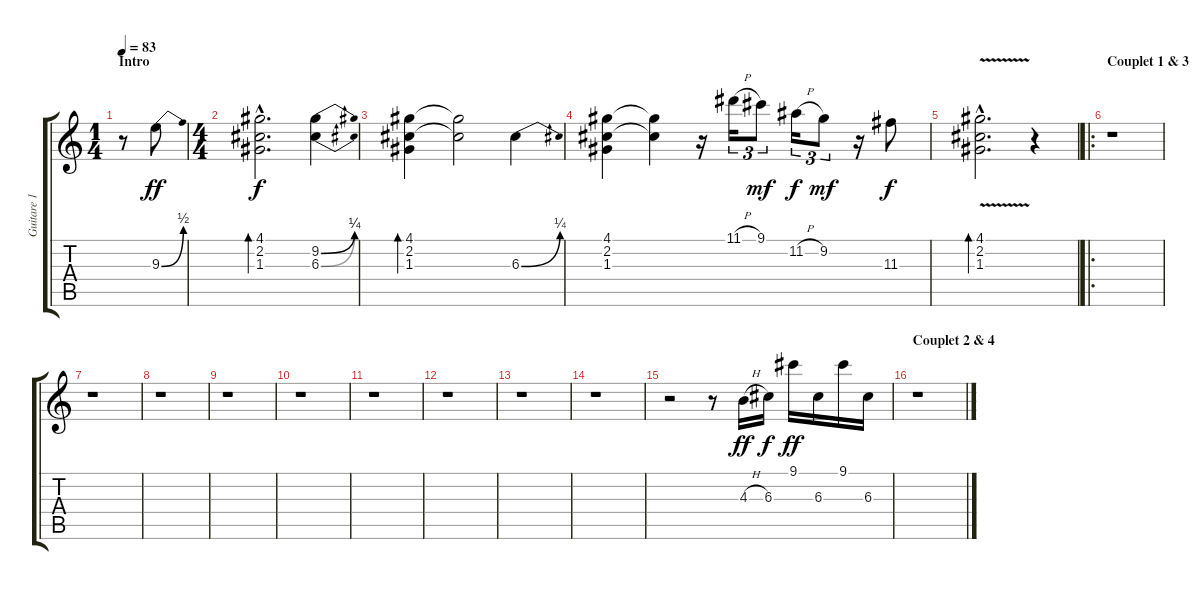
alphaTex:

\track ("Guitare 1" "Guitare 1") {instrument electricguitarjazz}
\staff {score tabs}
\tuning (E4 B3 G3 D3 A2 E2) {hide}
\ts (1 4)
\section ("" "Intro")
\tempo 83
\clef g2
\ks c
r.8{dy ff instrument electricguitarjazz} 9.3{be (bend 0 0 60 2)}.8 |
\ts (4 4)
(4.1{hac} 2.2{hac} 1.3{hac}).2{d bd 60 dy f} (9.2{be (bend 0 0 60 1)} 6.3{be (bend 0 0 60 1)}).4 |
(4.1 2.2 1.3).4{bd 60} (4.1{t} 2.2{t}).2 6.3{be (bend 0 0 60 1)}.4 |
(4.1 2.2 1.3).4 (4.1{t} 2.2{t}).4 r.16 11.1{h}.16{tu (3 2)} 9.1.8{tu (3 2) dy mf} 11.2{h}.16{tu (3 2) dy f} 9.2.8{tu (3 2) dy mf} r.16 11.3.8{dy f} |
(4.1{v hac} 2.2{hac} 1.3{hac}).2{d bd 60} r.4 |
\ro
\section ("" "Couplet 1 & 3")
r.1 |
r.1 |
r.1 |
r.1 |
r.1 |
r.1 |
r.1 |
r.1 |
r.1 |
r.2 r.8 4.3{h}.16{dy ff} 6.3.16{dy f} 9.1.16{dy ff} 6.3.16 9.1.16 6.3.16 |
\section ("" "Couplet 2 & 4")
r.1
